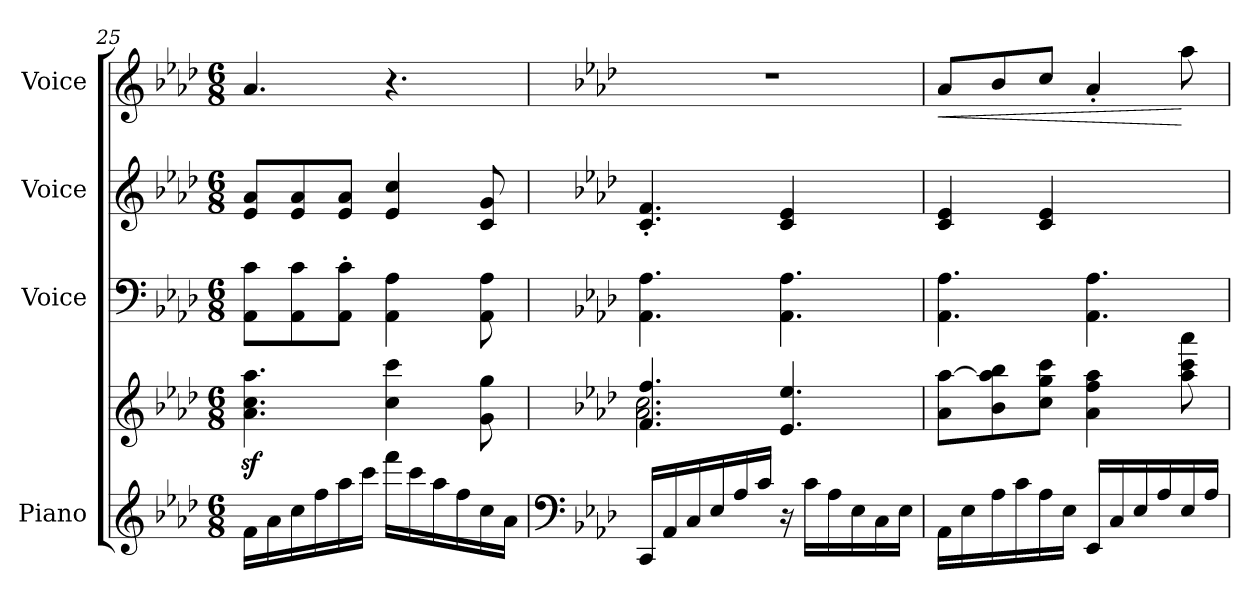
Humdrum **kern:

**kern	**kern	**kern	**kern	**kern	**dynam
*part4	*part4	*part3	*part2	*part1	*part1
*staff5	*staff4	*staff3	*staff2	*staff1	*staff1
*I"Piano	*	*I"Voice	*I"Voice	*I"Voice	*
*I'Piano	*	*I'Voice	*I'Voice	*I'Voice	*
*clefG2	*clefG2	*clefF4	*clefG2	*clefG2	*
*k[b-e-a-d-]	*k[b-e-a-d-]	*k[b-e-a-d-]	*k[b-e-a-d-]	*k[b-e-a-d-]	*
*M6/8	*M6/8	*M6/8	*M6/8	*M6/8	*
=25	=25	=25	=25	=25	=25
16f\LL	4.a-\z< 4.cc\z< 4.aa-\z<	8AA-\ 8c\L	8e-/ 8a-/L	4.a-/	.
16a-\	.	.	.	.	.
16cc\	.	8AA-\ 8c\	8e-/ 8a-/	.	.
16ff\	.	.	.	.	.
16aa-\	.	8AA-'>\ 8c'>\J	8e-/ 8a-/J	.	.
16ccc\JJ	.	.	.	.	.
16fff\LL	4cc\ 4ccc\	4AA-\ 4A-\	4e-/ 4cc/	4.r	.
16ccc\	.	.	.	.	.
16aa-\	.	.	.	.	.
16ff\	.	.	.	.	.
16cc\	8g\ 8gg\	8AA-\ 8A-\	8c/ 8g/	.	.
16a-\JJ	.	.	.	.	.
!!LO:PB:g=z
=26	=26	=26	=26	=26	=26
*clefF4	*	*	*	*	*
*k[b-e-a-d-]	*k[b-e-a-d-]	*k[b-e-a-d-]	*k[b-e-a-d-]	*k[b-e-a-d-]	*
*	*^	*	*	*	*
16CC/LL	4.f/ 4.ff/	2.a-\ 2.cc\	4.AA-\ 4.A-\	4.c/'< 4.f/'<	2.rdd	.
16AA-/	.	.	.	.	.	.
16C/	.	.	.	.	.	.
16E-/	.	.	.	.	.	.
16A-/	.	.	.	.	.	.
16c/JJ	.	.	.	.	.	.
16r	4.e-/ 4.ee-/	.	4.AA-\ 4.A-\	4c/ 4e-/	.	.
16c\LL	.	.	.	.	.	.
16A-\	.	.	.	.	.	.
16E-\	.	.	.	.	.	.
16C\	.	.	.	8ryy	.	.
16E-\JJ	.	.	.	.	.	.
*	*v	*v	*	*	*	*
=27	=27	=27	=27	=27	=27
!	!	!	!	!	!LO:HP:b
16AA-\LL	8a-\ [>8aa-\L	4.AA-\ 4.A-\	4c/ 4e-/	8a-/L	<
16E-\	.	.	.	.	.
16A-\	8b-\ 8aa-\] 8bb-\	.	.	8b-/	.
16c\	.	.	.	.	.
16A-\	8cc\ 8gg\ 8ccc\J	.	4c/ 4e-/	8cc/J	.
16E-\JJ	.	.	.	.	.
16EE-/LL	4a-\ 4ff\ 4aa-\	4.AA-\ 4.A-\	.	4a-'</	.
16C/	.	.	.	.	.
16E-/	.	.	4ryy	.	.
16A-/	.	.	.	.	.
16E-/	8aa-\ 8ccc\ 8aaa-\	.	.	8aa-\	[
16A-/JJ	.	.	.	.	.
=	=	=	=	=	=
*-	*-	*-	*-	*-	*-
